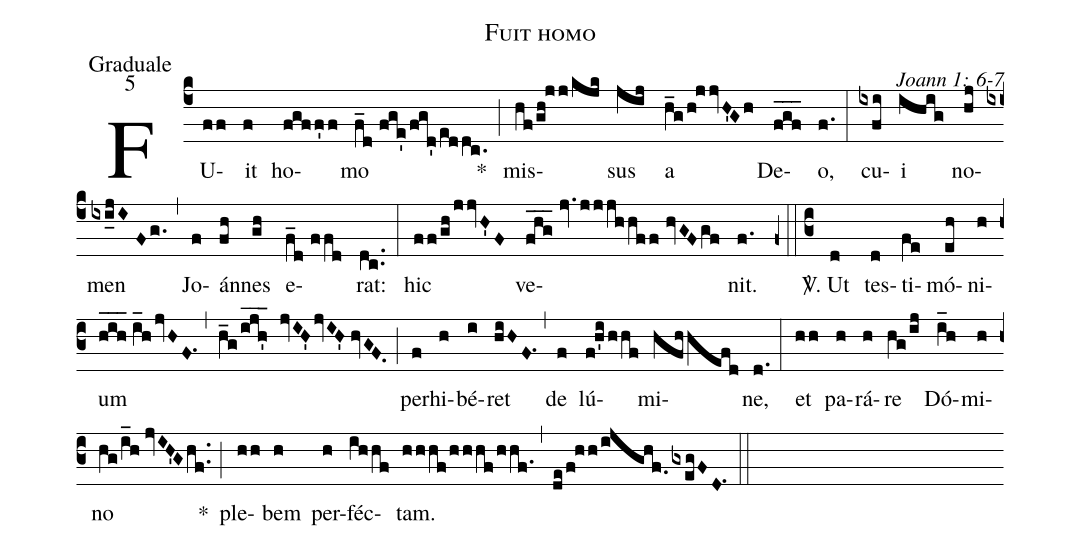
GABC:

name: Fuit homo;
office-part: Graduale;
mode: 5;
commentary: Joann 1: 6-7;
%%
(c4) FU(ff)it(f) ho(fgff'f)mo(f_d//fge'/fgd'/eddc.) *(;)
mis(hf/gh!jj/kjk)sus(jij) a(h_g/h!jjvH'Gh) De(f_g_f_)o,(f.) (:)
cu(ixfi)i(ihig) no(hj)men(ixi_jI//Fg.) (,) Jo(f)án(fh)nes(gh) e(f_d//ffd)rat:(dc..) (:)
hic(ff/gh/jjvH'F) ve(fhg___//jv.jjjhhff//hvGFgf)nit.(f.) (z0::c3)
<sp>V/</sp>. Ut(d) tes(d)ti(fe)mó(eh)ni(h)um(h_i_h_2//i_hjvHF.1) (,) (h_g/ijh'___ jvIH'jvIH'//hvGF.) (;) per(f)hi(h)bé(i)ret(hiHF.1) (,) de(f) lú(f!h'i/hhf)mi(hfhhefd)ne,(d.) (:)
et(hh) pa(h)rá(h)re(hg/ij) Dó(i_h)mi(h)no(hg/i_h//jvIH'Ghf..) *(;)
ple(hh)bem(h) per(h)féc(ihhf)tam.(hhhf/hhhf/hhf.) (,) (de/f!hh/ijghf.0gxegFD.1) (::)
